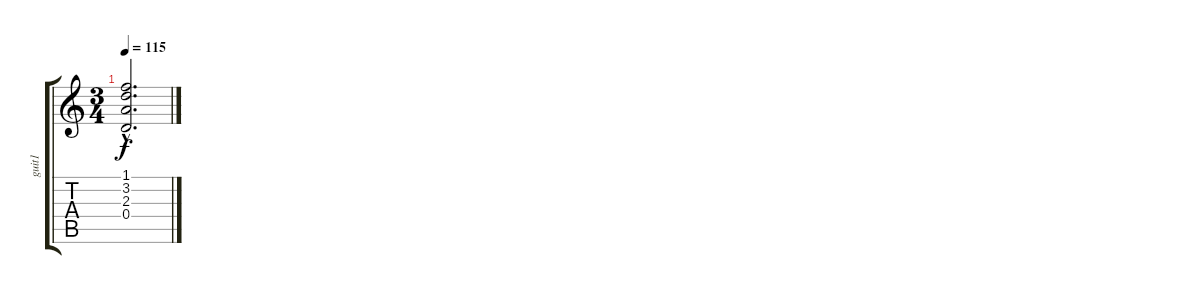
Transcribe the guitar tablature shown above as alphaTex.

\track ("guit1" "guit1") {instrument electricguitarclean}
\staff {score tabs}
\tuning (E4 B3 G3 D3 A2 D2) {hide}
\ts (3 4)
\tempo 115
\clef g2
\ks c
(1.1{hac t} 3.2{hac t} 2.3{hac t} 0.4{hac t}).2{d dy f}
